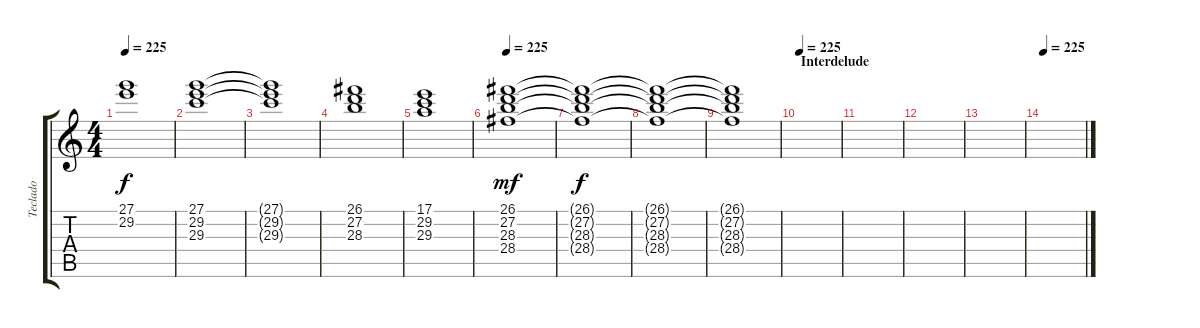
\track ("Teclado" "Teclado") {instrument drawbarorgan}
\staff {score tabs}
\tuning (E4 B3 G3 D3 A2 E2) {hide}
\ts (4 4)
\tempo 225
\clef g2
\ks c
(27.1 29.2).1{dy f} |
(27.1 29.2 29.3).1 |
(27.1{t} 29.2{t} 29.3{t}).1 |
(26.1 27.2 28.3).1 |
(17.1 29.2 29.3).1 |
\tempo 225
(26.1 27.2 28.3 28.4).1{dy mf volume 9 instrument stringensemble1} |
(26.1{t} 27.2{t} 28.3{t} 28.4{t}).1{dy f} |
(26.1{t} 27.2{t} 28.3{t} 28.4{t}).1 |
(26.1{t} 27.2{t} 28.3{t} 28.4{t}).1 |
\section ("" "Interdelude")
\tempo 225
|
|
|
|
\tempo 225
